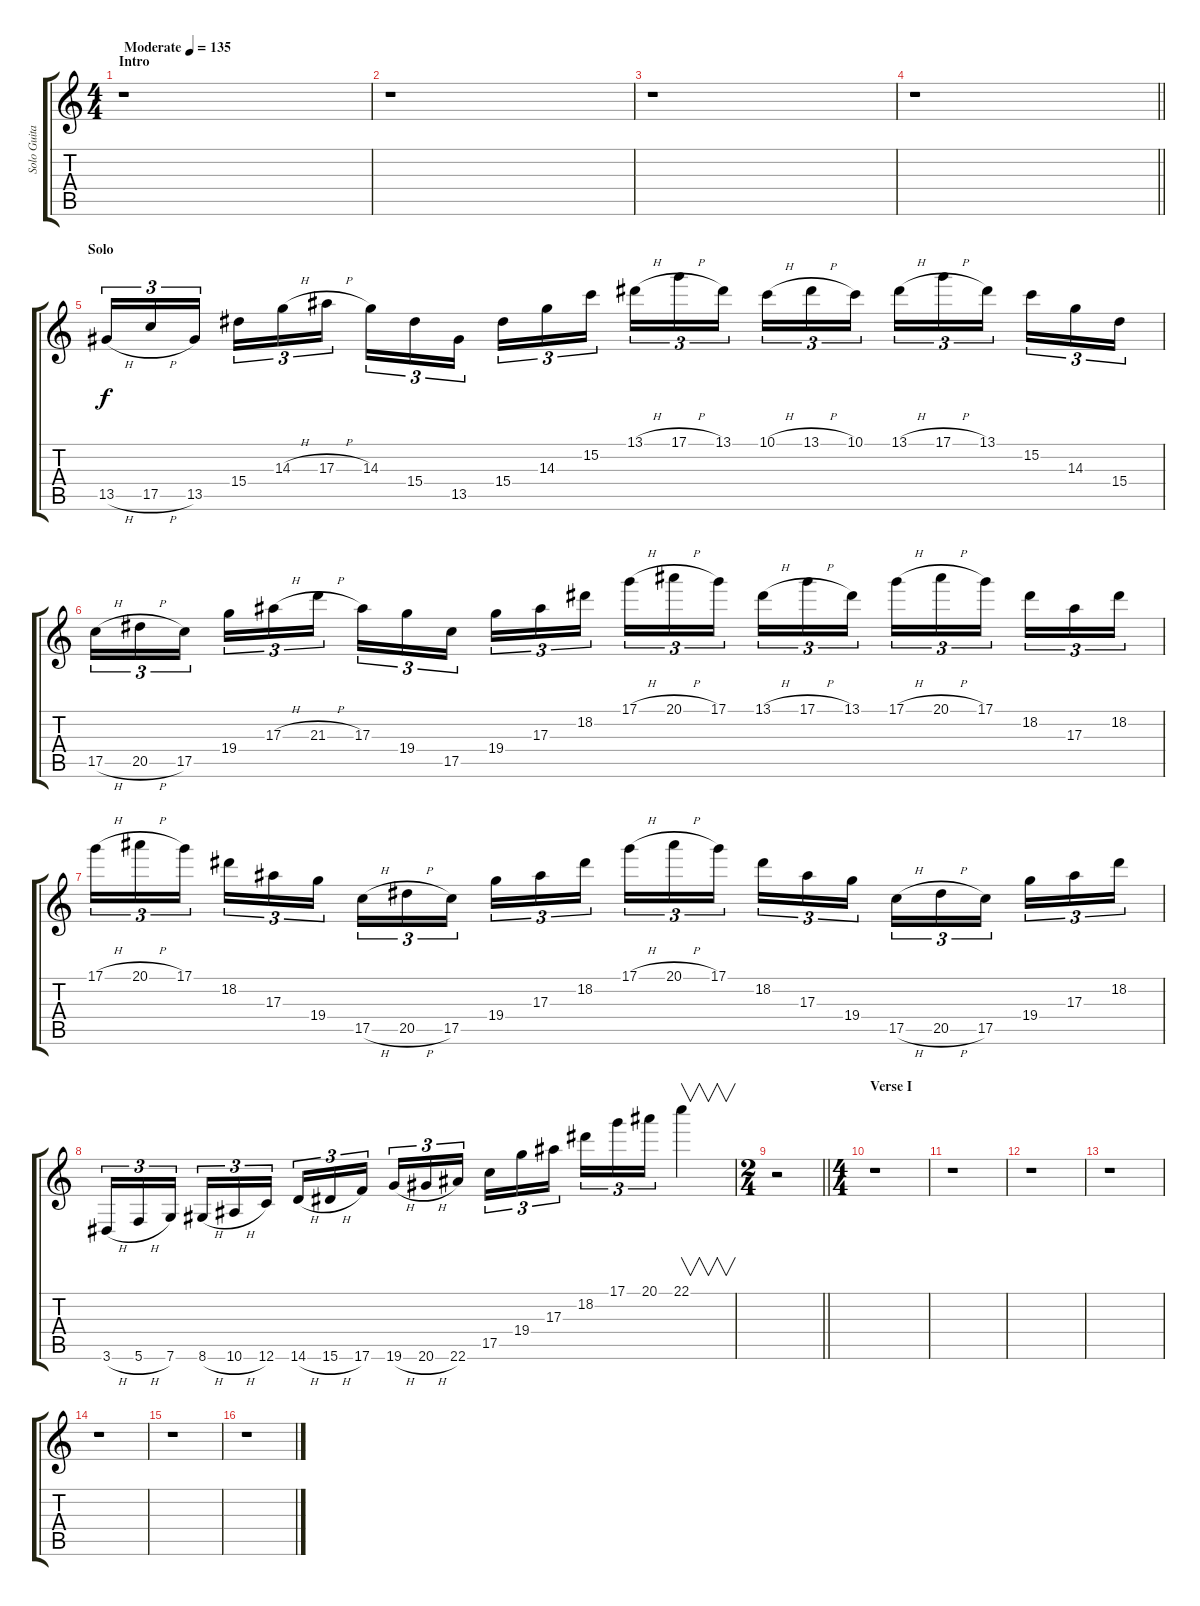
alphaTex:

\track ("Solo Guitar" "Solo Guita") {instrument overdrivenguitar}
\staff {score tabs}
\tuning (D4 A3 F3 C3 G2 C2) {hide}
\ts (4 4)
\section ("" "Intro")
\tempo (135 "Moderate")
\clef g2
\ks c
r.1{dy f instrument overdrivenguitar} |
r.1 |
r.1 |
\barLineRight lightlight
r.1 |
\section ("" "Solo")
13.5{h}.16{tu (3 2)} 17.5{h}.16{tu (3 2)} 13.5.16{tu (3 2) beam splitsecondary} 15.4.16{tu (3 2)} 14.3{h}.16{tu (3 2)} 17.3{h}.16{tu (3 2)} 14.3.16{tu (3 2)} 15.4.16{tu (3 2)} 13.5.16{tu (3 2) beam splitsecondary} 15.4.16{tu (3 2)} 14.3.16{tu (3 2)} 15.2.16{tu (3 2)} 13.1{h}.16{tu (3 2)} 17.1{h}.16{tu (3 2)} 13.1.16{tu (3 2) beam splitsecondary} 10.1{h}.16{tu (3 2)} 13.1{h}.16{tu (3 2)} 10.1.16{tu (3 2)} 13.1{h}.16{tu (3 2)} 17.1{h}.16{tu (3 2)} 13.1.16{tu (3 2) beam splitsecondary} 15.2.16{tu (3 2)} 14.3.16{tu (3 2)} 15.4.16{tu (3 2)} |
17.5{h}.16{tu (3 2)} 20.5{h}.16{tu (3 2)} 17.5.16{tu (3 2) beam splitsecondary} 19.4.16{tu (3 2)} 17.3{h}.16{tu (3 2)} 21.3{h}.16{tu (3 2)} 17.3.16{tu (3 2)} 19.4.16{tu (3 2)} 17.5.16{tu (3 2) beam splitsecondary} 19.4.16{tu (3 2)} 17.3.16{tu (3 2)} 18.2.16{tu (3 2)} 17.1{h}.16{tu (3 2)} 20.1{h}.16{tu (3 2)} 17.1.16{tu (3 2) beam splitsecondary} 13.1{h}.16{tu (3 2)} 17.1{h}.16{tu (3 2)} 13.1.16{tu (3 2)} 17.1{h}.16{tu (3 2)} 20.1{h}.16{tu (3 2)} 17.1.16{tu (3 2) beam splitsecondary} 18.2.16{tu (3 2)} 17.3.16{tu (3 2)} 18.2.16{tu (3 2)} |
17.1{h}.16{tu (3 2)} 20.1{h}.16{tu (3 2)} 17.1.16{tu (3 2) beam splitsecondary} 18.2.16{tu (3 2)} 17.3.16{tu (3 2)} 19.4.16{tu (3 2)} 17.5{h}.16{tu (3 2)} 20.5{h}.16{tu (3 2)} 17.5.16{tu (3 2) beam splitsecondary} 19.4.16{tu (3 2)} 17.3.16{tu (3 2)} 18.2.16{tu (3 2)} 17.1{h}.16{tu (3 2)} 20.1{h}.16{tu (3 2)} 17.1.16{tu (3 2) beam splitsecondary} 18.2.16{tu (3 2)} 17.3.16{tu (3 2)} 19.4.16{tu (3 2)} 17.5{h}.16{tu (3 2)} 20.5{h}.16{tu (3 2)} 17.5.16{tu (3 2) beam splitsecondary} 19.4.16{tu (3 2)} 17.3.16{tu (3 2)} 18.2.16{tu (3 2)} |
3.6{h}.16{tu (3 2)} 5.6{h}.16{tu (3 2)} 7.6.16{tu (3 2) beam splitsecondary} 8.6{h}.16{tu (3 2)} 10.6{h}.16{tu (3 2)} 12.6.16{tu (3 2)} 14.6{h}.16{tu (3 2)} 15.6{h}.16{tu (3 2)} 17.6.16{tu (3 2) beam splitsecondary} 19.6{h}.16{tu (3 2)} 20.6{h}.16{tu (3 2)} 22.6.16{tu (3 2)} 17.5.16{tu (3 2)} 19.4.16{tu (3 2)} 17.3.16{tu (3 2) beam splitsecondary} 18.2.16{tu (3 2)} 17.1.16{tu (3 2)} 20.1.16{tu (3 2)} 22.1.4{v} |
\ts (2 4)
\barLineRight lightlight
r.2 |
\ts (4 4)
\section ("" "Verse I")
r.1 |
r.1 |
r.1 |
r.1 |
r.1 |
r.1 |
r.1
